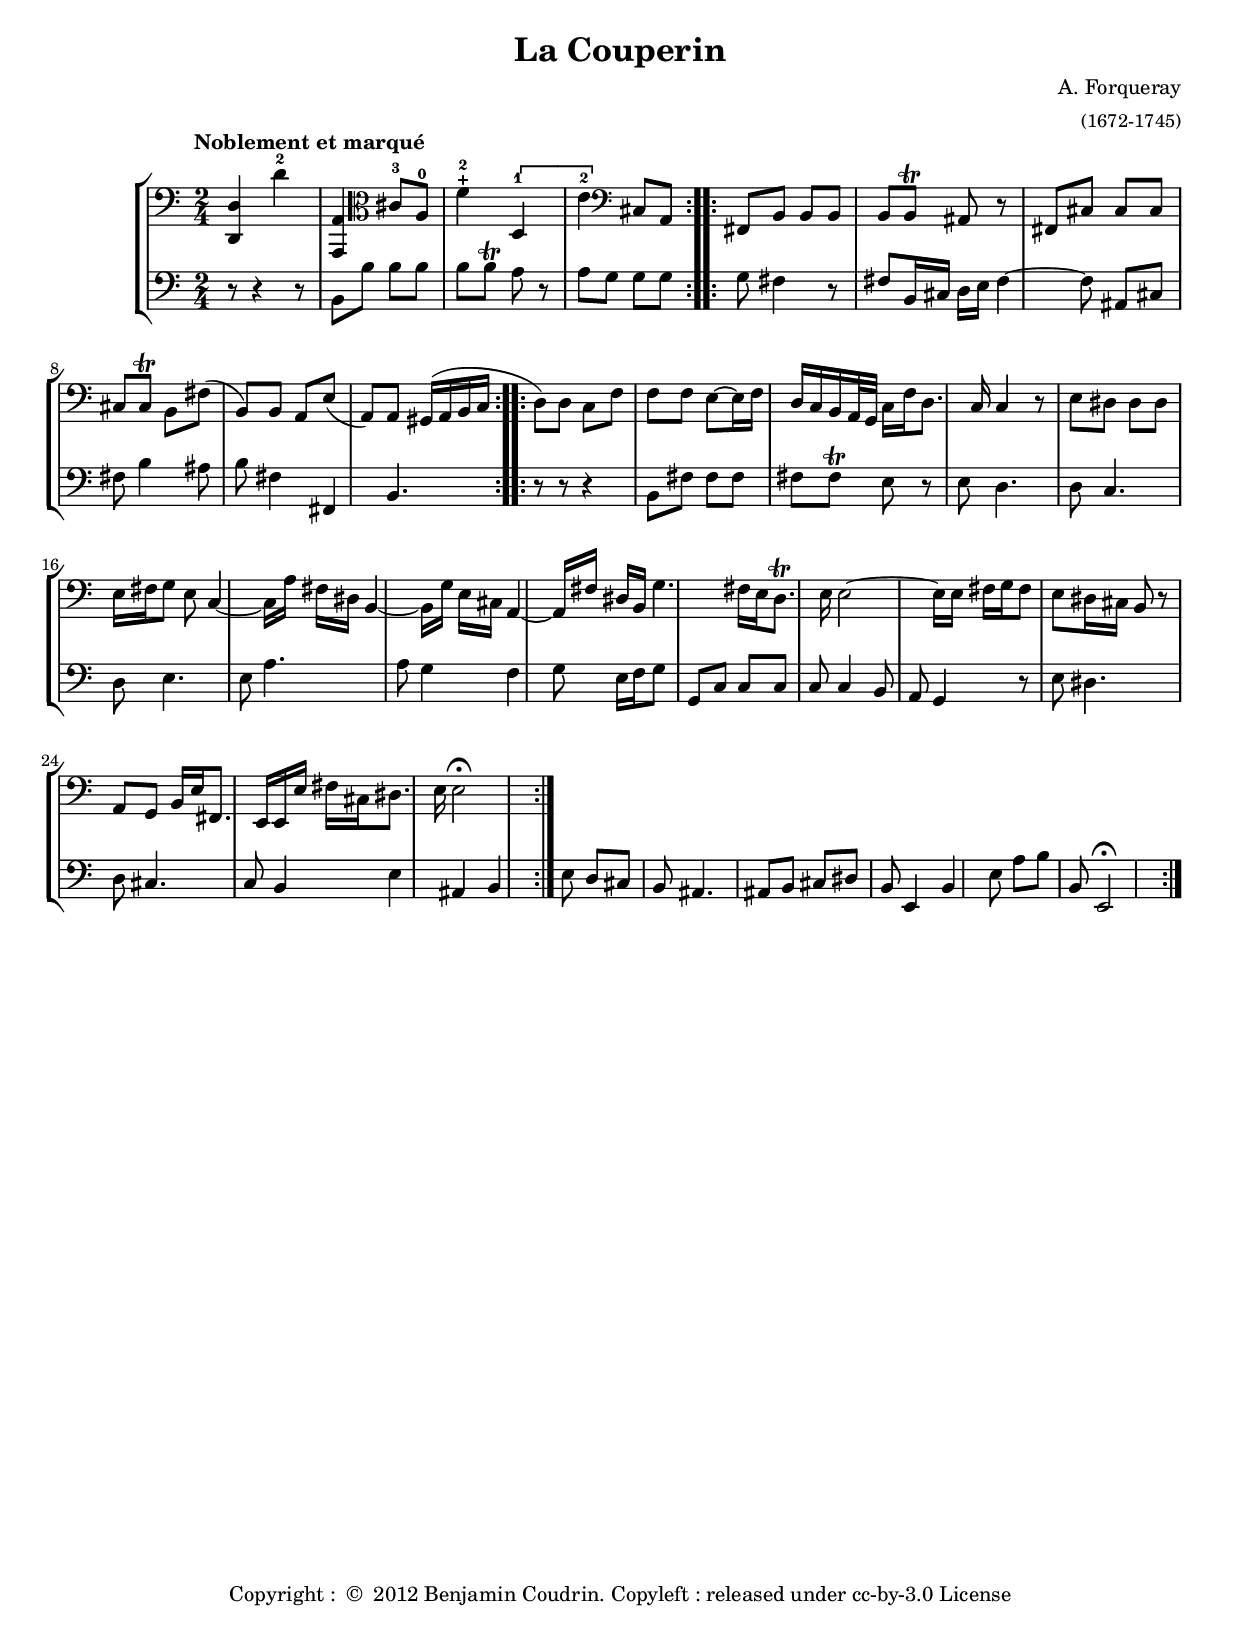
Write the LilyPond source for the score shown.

%%  la_couperin.ly
%%  Copyright (c) 2012 Benjamin Coudrin <benjamin.coudrin@gmail.com>
%%                All Rights Reserved
%%
%%  Copyleft :
%%  This program is free software. It comes without any warranty, to
%%  the extent permitted by applicable law. You can redistribute it
%%  and/or modify it under the terms of the Do What The Fuck You Want
%%  To Public License, Version 2, as published by Sam Hocevar. See
%%  http://sam.zoy.org/wtfpl/COPYING for more details.

\version "2.14.2"

#(set-default-paper-size "a4")
#(set-global-staff-size 18)

\paper {
  line-width    = 190\mm
  left-margin   = 10\mm
  top-margin    = 10\mm
  bottom-margin = 20\mm
  ragged-last-bottom = ##t 
  ragged-bottom = ##f
  annotate-spacing = ##f
  #(define page-breaking ly:page-turn-breaking)
}

\book {
  \header {
    title = "La Couperin"
    %subtitle = \markup \center-column { "Sonata n.5 in mi minore "\small \italic "(RV 40)" }
    composer =  \markup \right-column { "A. Forqueray" \small "(1672-1745)" }
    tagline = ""
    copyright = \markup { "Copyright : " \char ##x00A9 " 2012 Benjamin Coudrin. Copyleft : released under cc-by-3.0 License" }
  }

  \score {
    \new StaffGroup <<
      \new Staff <<
        %\set Staff.instrumentName = #"Viola"
        %\set Staff.shortInstrumentName = #""
        \relative c {
          \tempo "Noblement et marqué"
          \key a \minor
          \time 2/4 
          \clef bass
          \repeat volta 2 {
            <d d,>4 d'-2                     | % 1
            <a, a,> \clef alto cis'8-3[ a-0] | % 2
            f'4-+-      2 \[ d,-1             | % 3
            e'-2 \] \clef bass cis,8 [a]     | % 4 
          }
          \repeat volta 2 {
            fis8                                       |
            b8 b b b b\trill ais r8 fis                | % 6
            cis' cis cis cis cis\trill b fis' (b,)     | % 7
            b8 a e' (a,) a gis16 (a b c d8)            | % 8
            d8 c f f f e~ e16 f d c                    | % 9
            b16 a32 g c16 f d8. c16 c4 r8 e            | % 10
            dis dis dis e16 fis g8 e c4~               | % 11
            c16 a' fis dis b4~ b16 g' e cis a4~        | % 12
            a16 fis' dis b g'4. fis16 e d8.\trill e16  | % 13
            e2~ e16 e fis g fis8 e                     | % 14
            dis16 cis b8 r a g b16 e fis,8. e16        | % 15
            e16 e' fis cis dis8. e16 e2\fermata          % 16
          }
        }
      >>
      
      \new Staff <<
        %\set Staff.instrumentName = #"Basso"
        %\set Staff.shortInstrumentName = #""
        \relative c {
          \clef bass
          \key a \minor 
          \time 2/4
          
          \repeat volta 2 {
            r8                              |
            r4 r8 b8 b' b b b               | % 1
            b8\trill a r8 a g g g g         | % 2
            fis4 r8 fis b,16 cis d e fis4~  | % 3
            fis8 ais, cis fis b4 ais8 b     | % 4
            fis4 fis, b4.                     % 5
          }
          \repeat volta 2 {
            r8                         |
            r8 r4 b8 fis' fis fis fis  | % 6
            fis8\trill e r8 e d4. d8   | % 7
            c4. d8 e4. e8              | % 8
            a4. a8 g4 f                | % 9
            g8 e16 f g8 g, c c c c     | % 10
            c4 b8 a g4 r8 e'           | % 11
            dis4. d8 cis4. c8          | % 12
            b4 e ais, b                | % 13
            e8 d cis b ais4. ais8      | % 14
            b cis dis b e,4 b'         | % 15
            e8 a b b, e,2\fermata        % 16
          }
        }
      >>
    >>
    
    %\include "settings.ly"
  }
  
}
